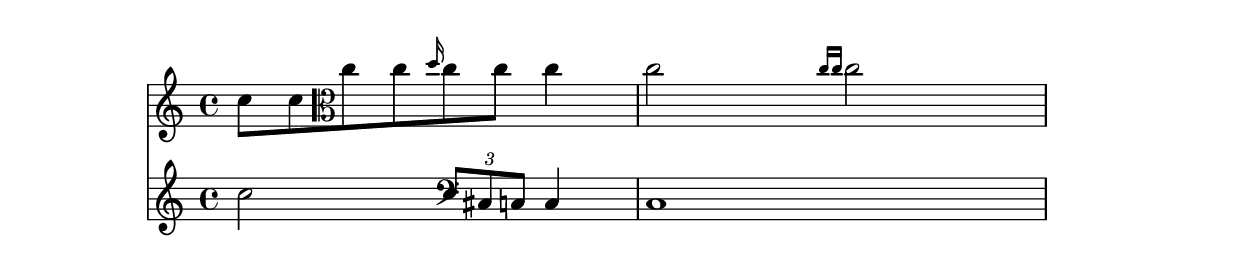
%% Do not edit this file; it is auto-generated from LSR http://lsr.dsi.unimi.it
%% This file is in the public domain.
\version "2.11.49"

\header {
  lsrtags = "tweaks-and-overrides, spacing"

  texidoc = "
If @code{strict-note-spacing} is set spacing of notes is not influenced
by bars or clefs within a system. Rather, they are placed just before
the note that occurs at the same time. This may cause collisions. 

"
  doctitle = "Proportional strict notespacing"
} % begin verbatim
\paper {
  ragged-right = ##t
}

\relative c'' <<
  \override Score.SpacingSpanner #'strict-note-spacing = ##t 
  \set Score.proportionalNotationDuration = #(ly:make-moment 1 16)
  \new Staff {
    c8[ c \clef alto c c \grace { d16 } c8 c] c4
    c2 \grace { c16[ c16] } c2
  }
  \new Staff {
    c2 \times 2/3 { c8 \clef bass cis,, c } c4
    c1
  }
>>
